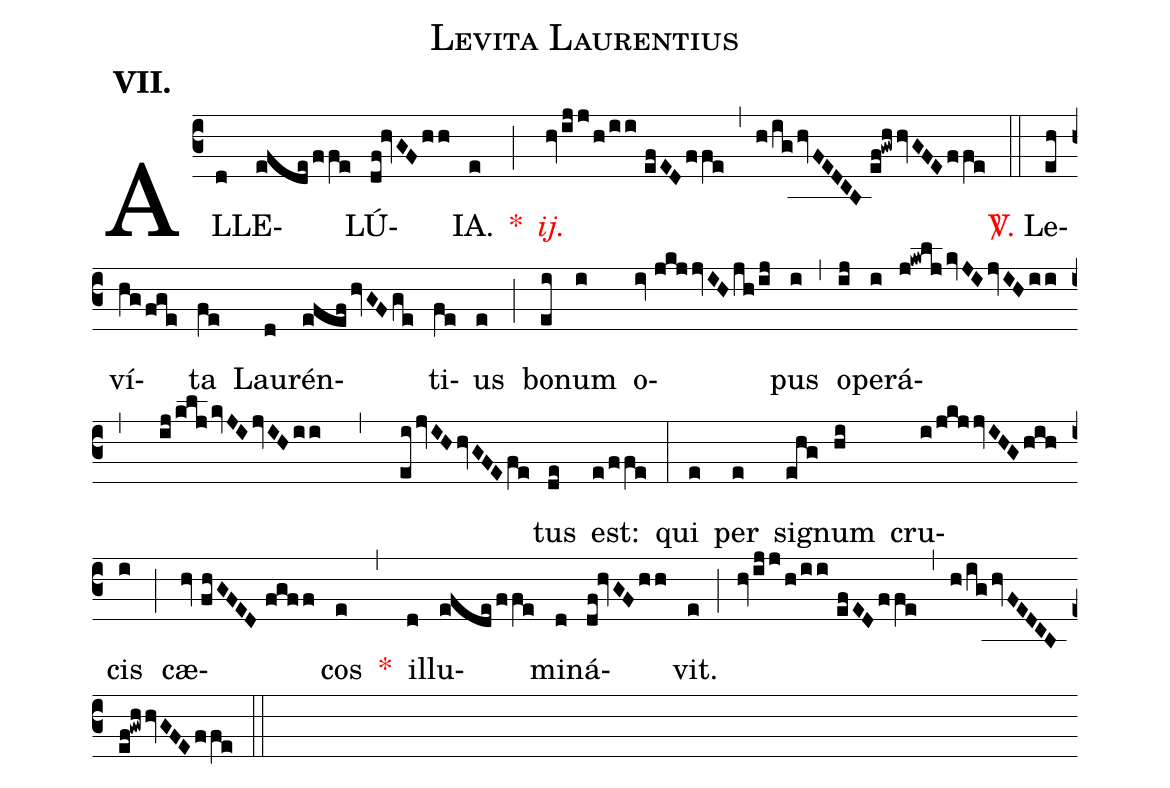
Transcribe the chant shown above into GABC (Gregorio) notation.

name:Levita Laurentius;
mode:VII.;
office-part:Alleluia;
%%
(c3) AL(d)LE(efde/ffe)LÚ(df!hvGF/hh)IA.(e) <v>\red{*}</v>(;) <v>\redit{ij.}</v>(hv/ijj/h/ii//efED/ffe) (,) (h/ig/hvFEDCB//ef!gwhhvGFE/ffe) (::) <v>\red{\Vbar.}</v> Le(eh)ví(hg/fge)ta(fe) Lau(d)rén(efef/hvGF/ge)ti(fe)us(e) (;) bo(ei)num(i) o(iv//jkjjvIH/jh/ij)pus(i) (,) o(ij)per(i)á(j!kwlj/kvJI/jvIHii , ij/klj/kvJI/jvIHii , /ei/jvIHhvGFEfe)tus(de) est:(e/ffe) (:) qui(e) per(e) si(ehg)gnum(hi) cru(i/jkjjvIHG/hih)cis(i) (;) cæ(hv//fhGFED//fgff)cos(e) <v>\red{*}</v>(,) il(d)lu(efde/ffe)mi(d)ná(df!hvGF/hh)vit.(e) (;) (hv/ijj/h/ii//efED/ffe) (,) (h/ig/hvFEDCB//ef!gwhhvGFE/ffe) (::)
